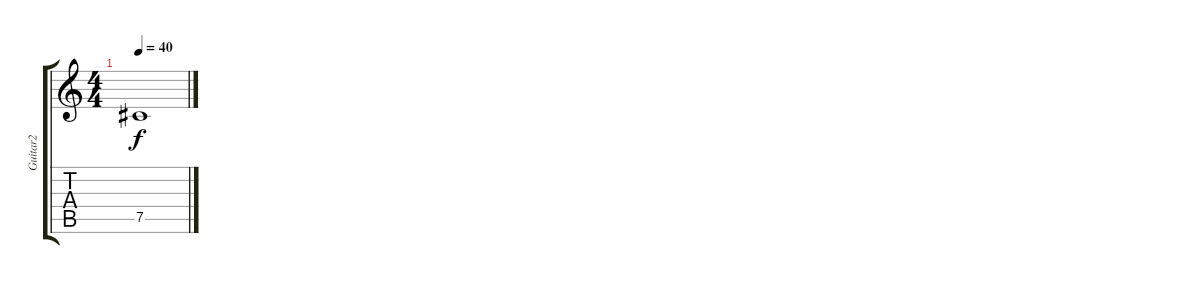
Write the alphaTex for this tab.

\track ("Guitar2" "Guitar2") {instrument distortionguitar}
\staff {score tabs}
\tuning (Db4 Ab3 E3 B2 Gb2 Db2) {hide}
\ts (4 4)
\tempo 40
\clef g2
\ks c
7.5.1{dy f}
